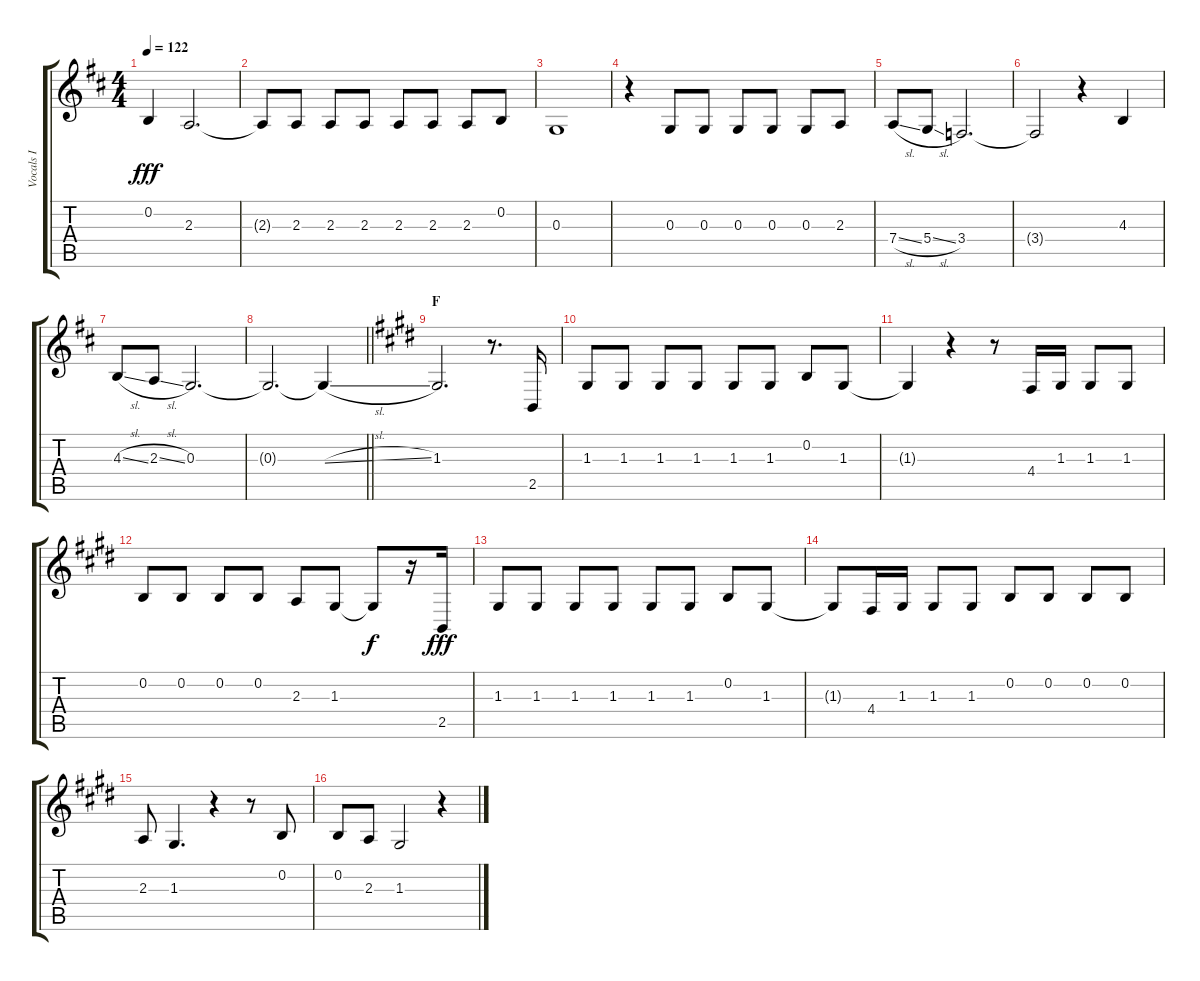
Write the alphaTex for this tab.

\track ("Vocals I" "Vocals I") {instrument voiceoohs}
\staff {score tabs}
\tuning (E4 B3 G3 D3 A2 E2) {hide}
\ts (4 4)
\tempo 122
\clef g2
\ks d
0.2{t}.4{dy fff} 2.3.2{d} |
2.3{t}.8 2.3.8 2.3.8 2.3.8 2.3.8 2.3.8 2.3.8 0.2.8 |
0.3.1 |
r.4 0.3.8 0.3.8 0.3.8 0.3.8 0.3.8 2.3.8 |
7.4{sl}.8 5.4{sl}.8 3.4.2{d} |
3.4{t}.2 r.4 4.3.4 |
4.3{sl}.8 2.3{sl}.8 0.3.2{d} |
\barLineRight lightlight
0.3{t}.2{d} 0.3{sl t}.4 |
\section ("" "F")
\ks e
1.3.2{d} r.8{d} 2.5.16 |
1.3.8 1.3.8 1.3.8 1.3.8 1.3.8 1.3.8 0.2.8 1.3.8 |
1.3{t}.4 r.4 r.8 4.4.16 1.3.16 1.3.8 1.3.8 |
0.2.8 0.2.8 0.2.8 0.2.8 2.3.8 1.3.8 1.3{t}.8{dy f} r.16 2.5.16{dy fff} |
1.3.8 1.3.8 1.3.8 1.3.8 1.3.8 1.3.8 0.2.8 1.3.8 |
1.3{t}.8 4.4.16 1.3.16 1.3.8 1.3.8 0.2.8 0.2.8 0.2.8 0.2.8 |
2.3.8 1.3.4{d} r.4 r.8 0.2.8 |
0.2.8 2.3.8 1.3.2 r.4
